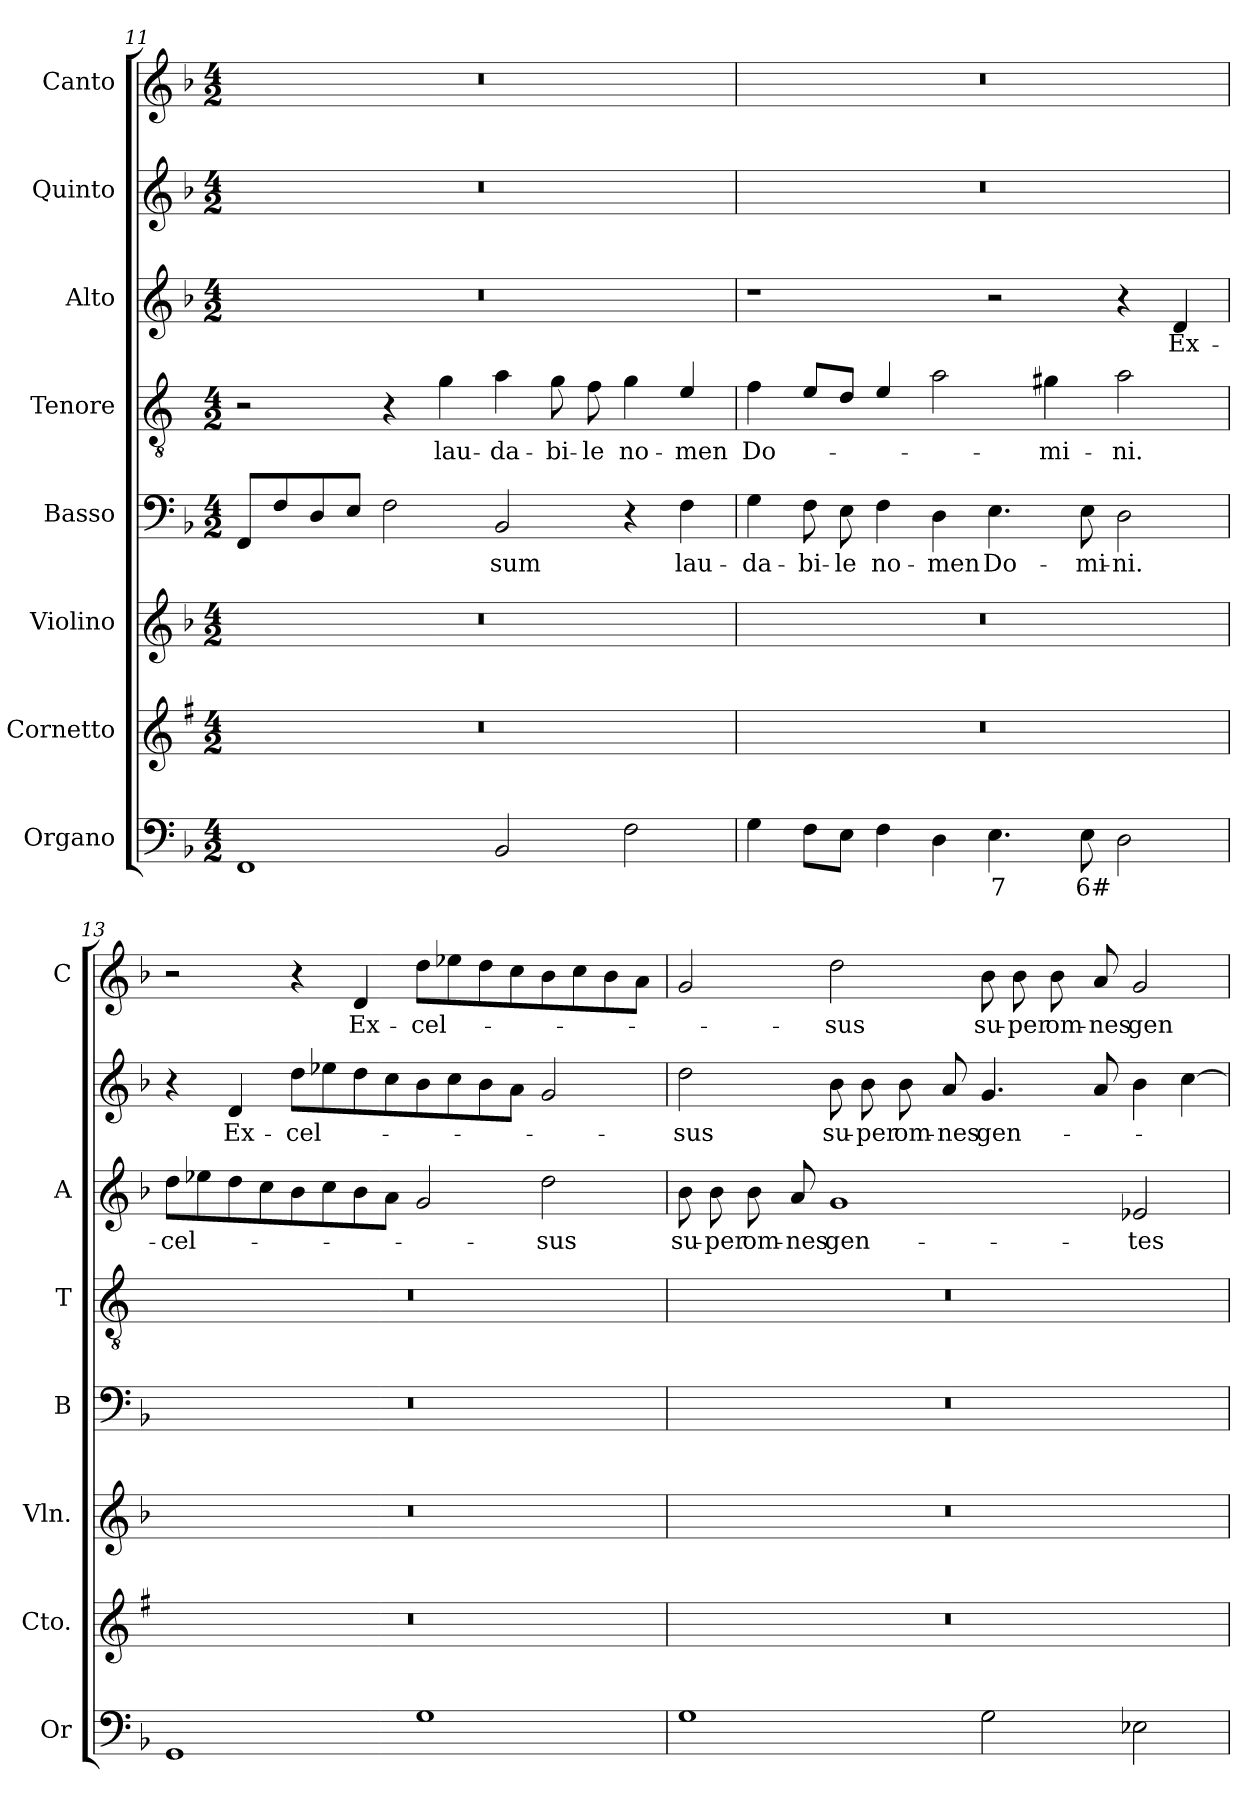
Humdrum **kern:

**kern	**text	**kern	**kern	**kern	**text	**kern	**text	**kern	**text	**kern	**text	**kern	**text
*part8	*part8	*part7	*part6	*part5	*part5	*part4	*part4	*part3	*part3	*part2	*part2	*part1	*part1
*staff8	*staff8	*staff7	*staff6	*staff5	*staff5	*staff4	*staff4	*staff3	*staff3	*staff2	*staff2	*staff1	*staff1
*I"Organo	*	*I"Cornetto	*I"Violino	*I"Basso	*	*I"Tenore	*	*I"Alto	*	*I"Quinto	*	*I"Canto	*
*I'Or	*	*I'Cto.	*I'Vln.	*I'B	*	*I'T	*	*I'A	*	*	*	*I'C	*
*clefF4	*	*clefG2	*clefG2	*clefF4	*	*clefGv2	*	*clefG2	*	*clefG2	*	*clefG2	*
*	*	*ITrd1c2	*	*	*	*ITrd4c7	*	*	*	*	*	*	*
*k[b-]	*	*k[b-]	*k[b-]	*k[b-]	*	*k[b-]	*	*k[b-]	*	*k[b-]	*	*k[b-]	*
*F:	*	*F:	*F:	*F:	*	*F:	*	*F:	*	*F:	*	*F:	*
*M4/2	*	*M4/2	*M4/2	*M4/2	*	*M4/2	*	*M4/2	*	*M4/2	*	*M4/2	*
=11	=11	=11	=11	=11	=11	=11	=11	=11	=11	=11	=11	=11	=11
1FF	.	0r	0r	8FF/L	.	2r	.	0r	.	0r	.	0r	.
.	.	.	.	8F/	.	.	.	.	.	.	.	.	.
.	.	.	.	8D/	.	.	.	.	.	.	.	.	.
.	.	.	.	8E/J	.	.	.	.	.	.	.	.	.
.	.	.	.	2F\	.	4r	.	.	.	.	.	.	.
!	!	!	!	!	!	!	!LO:LY:b	!	!	!	!	!	!
.	.	.	.	.	.	4c\	lau-	.	.	.	.	.	.
!	!	!	!	!	!LO:LY:b	!	!LO:LY:b	!	!	!	!	!	!
2BB-/	.	.	.	2BB-/	-sum	4d\	-da-	.	.	.	.	.	.
!	!	!	!	!	!	!	!LO:LY:b	!	!	!	!	!	!
.	.	.	.	.	.	8c\	-bi-	.	.	.	.	.	.
!	!	!	!	!	!	!	!LO:LY:b	!	!	!	!	!	!
.	.	.	.	.	.	8B-\	-le	.	.	.	.	.	.
!	!	!	!	!	!	!	!LO:LY:b	!	!	!	!	!	!
2F\	.	.	.	4r	.	4c\	no-	.	.	.	.	.	.
!	!	!	!	!	!LO:LY:b	!	!LO:LY:b	!	!	!	!	!	!
.	.	.	.	4F\	lau-	4A/	-men	.	.	.	.	.	.
=12	=12	=12	=12	=12	=12	=12	=12	=12	=12	=12	=12	=12	=12
!	!	!	!	!	!LO:LY:b	!	!LO:LY:b	!	!	!	!	!	!
4G\	.	0r	0r	4G\	-da-	4B-\	Do-	1r	.	0r	.	0r	.
!	!	!	!	!	!LO:LY:b	!	!	!	!	!	!	!	!
8F\L	.	.	.	8F\	-bi-	8A/L	.	.	.	.	.	.	.
!	!	!	!	!	!LO:LY:b	!	!	!	!	!	!	!	!
8E\J	.	.	.	8E\	-le	8G/J	.	.	.	.	.	.	.
!	!	!	!	!	!LO:LY:b	!	!	!	!	!	!	!	!
4F\	.	.	.	4F\	no-	4A/	.	.	.	.	.	.	.
!	!	!	!	!	!LO:LY:b	!	!	!	!	!	!	!	!
4D\	.	.	.	4D\	-men	2d\	.	.	.	.	.	.	.
!	!LO:LY:b	!	!	!	!LO:LY:b	!	!	!	!	!	!	!	!
4.E\	7	.	.	4.E\	Do-	.	.	2r	.	.	.	.	.
!	!	!	!	!	!	!	!LO:LY:b	!	!	!	!	!	!
.	.	.	.	.	.	4c#X\	-mi-	.	.	.	.	.	.
!	!LO:LY:b	!	!	!	!LO:LY:b	!	!	!	!	!	!	!	!
8E\	6#	.	.	8E\	-mi-	.	.	.	.	.	.	.	.
!	!	!	!	!	!LO:LY:b	!	!LO:LY:b	!	!	!	!	!	!
2D\	.	.	.	2D\	-ni.	2d\	-ni.	4r	.	.	.	.	.
!	!	!	!	!	!	!	!	!	!LO:LY:b	!	!	!	!
.	.	.	.	.	.	.	.	4d/	Ex-	.	.	.	.
!!LO:PB:g=z
=13	=13	=13	=13	=13	=13	=13	=13	=13	=13	=13	=13	=13	=13
!	!	!	!	!	!	!	!	!	!LO:LY:b	!	!	!	!
1GG	.	0r	0r	0r	.	0r	.	8dd\L	-cel-	4r	.	2r	.
.	.	.	.	.	.	.	.	8ee-X\	.	.	.	.	.
!	!	!	!	!	!	!	!	!	!	!	!LO:LY:b	!	!
.	.	.	.	.	.	.	.	8dd\	.	4d/	Ex-	.	.
.	.	.	.	.	.	.	.	8cc\	.	.	.	.	.
!	!	!	!	!	!	!	!	!	!	!	!LO:LY:b	!	!
.	.	.	.	.	.	.	.	8b-\	.	8dd\L	-cel-	4r	.
.	.	.	.	.	.	.	.	8cc\	.	8ee-X\	.	.	.
!	!	!	!	!	!	!	!	!	!	!	!	!	!LO:LY:b
.	.	.	.	.	.	.	.	8b-\	.	8dd\	.	4d/	Ex-
.	.	.	.	.	.	.	.	8a\J	.	8cc\	.	.	.
!	!	!	!	!	!	!	!	!	!	!	!	!	!LO:LY:b
1G	.	.	.	.	.	.	.	2g/	.	8b-\	.	8dd\L	-cel-
.	.	.	.	.	.	.	.	.	.	8cc\	.	8ee-X\	.
.	.	.	.	.	.	.	.	.	.	8b-\	.	8dd\	.
.	.	.	.	.	.	.	.	.	.	8a\J	.	8cc\	.
!	!	!	!	!	!	!	!	!	!LO:LY:b	!	!	!	!
.	.	.	.	.	.	.	.	2dd\	-sus	2g/	.	8b-\	.
.	.	.	.	.	.	.	.	.	.	.	.	8cc\	.
.	.	.	.	.	.	.	.	.	.	.	.	8b-\	.
.	.	.	.	.	.	.	.	.	.	.	.	8a\J	.
=14	=14	=14	=14	=14	=14	=14	=14	=14	=14	=14	=14	=14	=14
!	!	!	!	!	!	!	!	!	!LO:LY:b	!	!LO:LY:b	!	!
1G	.	0r	0r	0r	.	0r	.	8b-\	su-	2dd\	-sus	2g/	.
!	!	!	!	!	!	!	!	!	!LO:LY:b	!	!	!	!
.	.	.	.	.	.	.	.	8b-\	-per	.	.	.	.
!	!	!	!	!	!	!	!	!	!LO:LY:b	!	!	!	!
.	.	.	.	.	.	.	.	8b-\	om-	.	.	.	.
!	!	!	!	!	!	!	!	!	!LO:LY:b	!	!	!	!
.	.	.	.	.	.	.	.	8a/	-nes	.	.	.	.
!	!	!	!	!	!	!	!	!	!LO:LY:b	!	!LO:LY:b	!	!LO:LY:b
.	.	.	.	.	.	.	.	1g	gen-	8b-\	su-	2dd\	-sus
!	!	!	!	!	!	!	!	!	!	!	!LO:LY:b	!	!
.	.	.	.	.	.	.	.	.	.	8b-\	-per	.	.
!	!	!	!	!	!	!	!	!	!	!	!LO:LY:b	!	!
.	.	.	.	.	.	.	.	.	.	8b-\	om-	.	.
!	!	!	!	!	!	!	!	!	!	!	!LO:LY:b	!	!
.	.	.	.	.	.	.	.	.	.	8a/	-nes	.	.
!	!	!	!	!	!	!	!	!	!	!	!LO:LY:b	!	!LO:LY:b
2G\	.	.	.	.	.	.	.	.	.	4.g/	gen-	8b-\	su-
!	!	!	!	!	!	!	!	!	!	!	!	!	!LO:LY:b
.	.	.	.	.	.	.	.	.	.	.	.	8b-\	-per
!	!	!	!	!	!	!	!	!	!	!	!	!	!LO:LY:b
.	.	.	.	.	.	.	.	.	.	.	.	8b-\	om-
!	!	!	!	!	!	!	!	!	!	!	!	!	!LO:LY:b
.	.	.	.	.	.	.	.	.	.	8a/	.	8a/	-nes
!	!	!	!	!	!	!	!	!	!LO:LY:b	!	!	!	!LO:LY:b
2E-X\	.	.	.	.	.	.	.	2e-X/	-tes	4b-\	.	2g/	gen-
.	.	.	.	.	.	.	.	.	.	[4cc\	.	.	.
=	=	=	=	=	=	=	=	=	=	=	=	=	=
*-	*-	*-	*-	*-	*-	*-	*-	*-	*-	*-	*-	*-	*-
